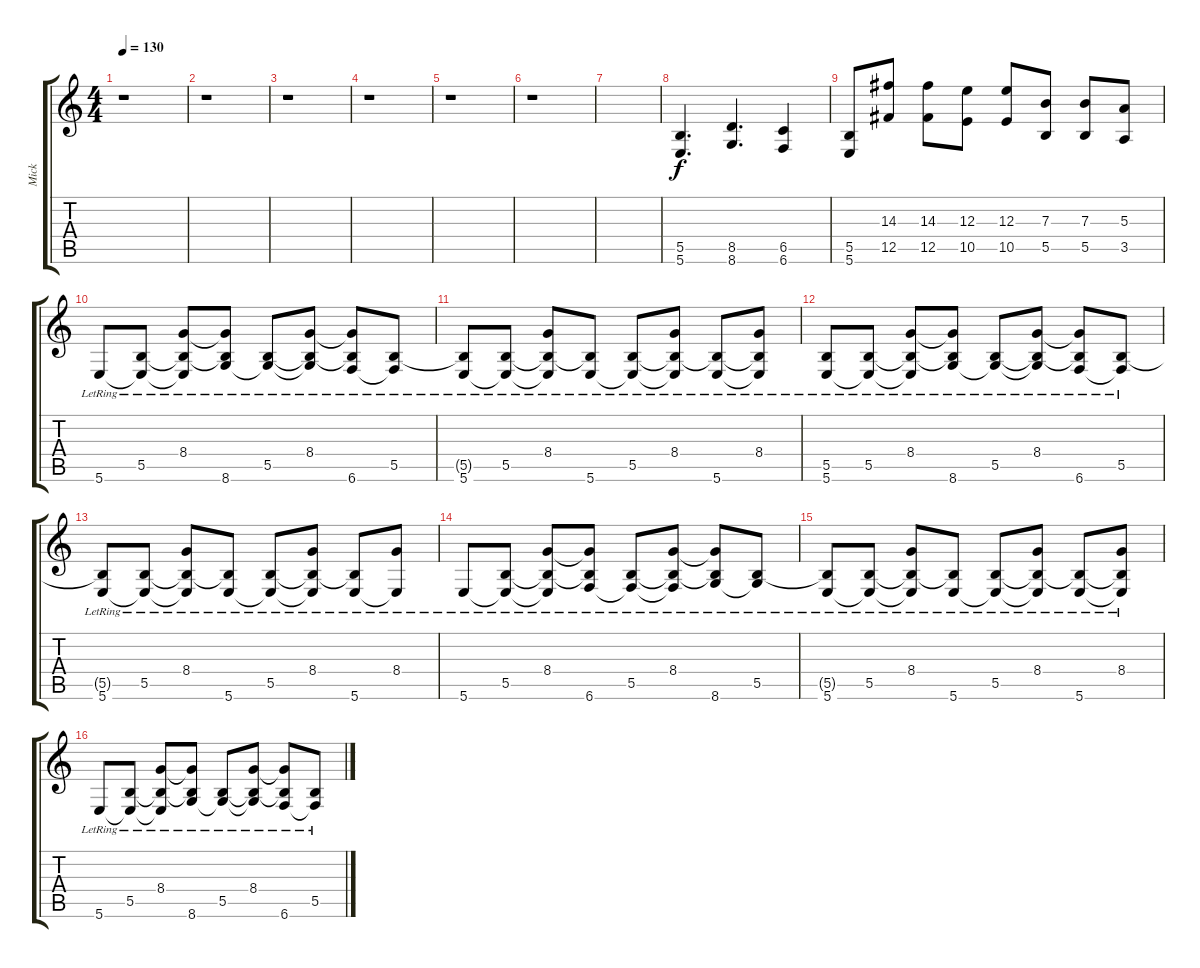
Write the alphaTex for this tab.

\track ("Mick" "Mick") {instrument distortionguitar}
\staff {score tabs}
\tuning (Db4 Ab3 E3 B2 Gb2 B1) {hide}
\ts (4 4)
\tempo 130
\clef g2
\ks c
r.1{dy f instrument distortionguitar} |
r.1 |
r.1 |
r.1 |
r.1 |
r.1 |
|
(5.5 5.6).4{d} (8.5 8.6).4{d} (6.5 6.6).4 |
(5.5 5.6).8 (14.3 12.5).8 (14.3 12.5).8 (12.3 10.5).8 (12.3 10.5).8 (7.3 5.5).8 (7.3 5.5).8 (5.3 3.5).8 |
5.6{lr}.8 (5.5{lr} 5.6{t}).8 (8.4{lr} 5.5{t} 5.6{t}).8 (8.4{t} 5.5{t} 8.6{lr}).8 (5.5{lr} 8.6{t}).8 (8.4{lr} 5.5{t} 8.6{t}).8 (8.4{t} 5.5{t} 6.6{lr}).8 (5.5{lr} 6.6{t}).8 |
(5.5{t} 5.6{lr}).8 (5.5{lr} 5.6{t}).8 (8.4{lr} 5.5{t} 5.6{t}).8 (5.5{t} 5.6{lr}).8 (5.5{lr} 5.6{t}).8 (8.4{lr} 5.5{t} 5.6{t}).8 (5.5{t} 5.6{lr}).8 (8.4{lr} 5.5{t} 5.6{t}).8 |
(5.5{lr} 5.6{lr}).8 (5.5{lr} 5.6{t}).8 (8.4{lr} 5.5{t} 5.6{t}).8 (8.4{t} 5.5{t} 8.6{lr}).8 (5.5{lr} 8.6{t}).8 (8.4{lr} 5.5{t} 8.6{t}).8 (8.4{t} 5.5{t} 6.6{lr}).8 (5.5{lr} 6.6{t}).8 |
(5.5{t} 5.6{lr}).8 (5.5{lr} 5.6{t}).8 (8.4{lr} 5.5{t} 5.6{t}).8 (5.5{t} 5.6{lr}).8 (5.5{lr} 5.6{t}).8 (8.4{lr} 5.5{t} 5.6{t}).8 (5.5{t} 5.6{lr}).8 (8.4{lr} 5.6{t}).8 |
5.6{lr}.8 (5.5{lr} 5.6{t}).8 (8.4{lr} 5.5{t} 5.6{t}).8 (8.4{t} 5.5{t} 6.6{lr}).8 (5.5{lr} 6.6{t}).8 (8.4{lr} 5.5{t} 6.6{t}).8 (8.4{t} 5.5{t} 8.6{lr}).8 (5.5{lr} 8.6{t}).8 |
(5.5{t} 5.6{lr}).8 (5.5{lr} 5.6{t}).8 (8.4{lr} 5.5{t} 5.6{t}).8 (5.5{t} 5.6{lr}).8 (5.5{lr} 5.6{t}).8 (8.4{lr} 5.5{t} 5.6{t}).8 (5.5{t} 5.6{lr}).8 (8.4{lr} 5.5{t} 5.6{t}).8 |
5.6{lr}.8 (5.5{lr} 5.6{t}).8 (8.4{lr} 5.5{t} 5.6{t}).8 (8.4{t} 5.5{t} 8.6{lr}).8 (5.5{lr} 8.6{t}).8 (8.4{lr} 5.5{t} 8.6{t}).8 (8.4{t} 5.5{t} 6.6{lr}).8 (5.5{lr} 6.6{t}).8
